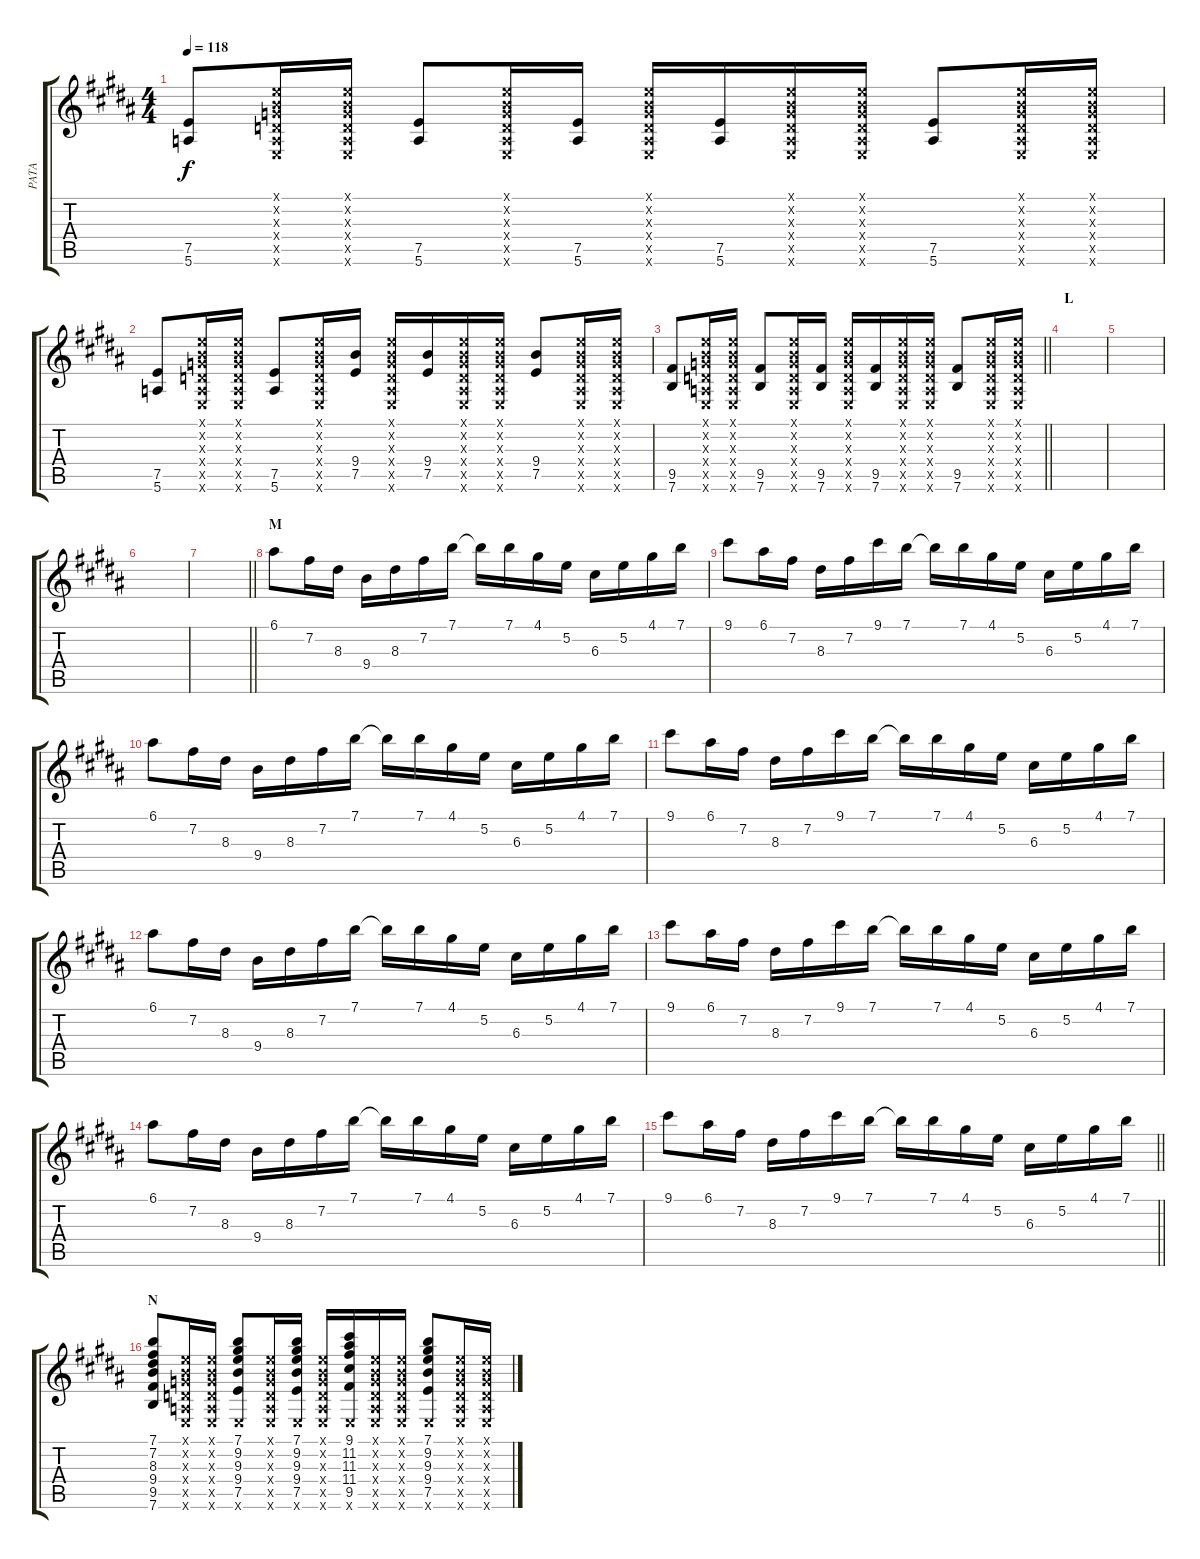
\track ("PATA" "PATA") {instrument distortionguitar}
\staff {score tabs}
\tuning (E4 B3 G3 D3 A2 E2) {hide}
\ts (4 4)
\tempo 118
\clef g2
\ks b
(7.5 5.6).8{dy f} (0.1{x} 0.2{x} 0.3{x} 0.4{x} 0.5{x} 0.6{x}).16 (0.1{x} 0.2{x} 0.3{x} 0.4{x} 0.5{x} 0.6{x}).16 (7.5 5.6).8 (0.1{x} 0.2{x} 0.3{x} 0.4{x} 0.5{x} 0.6{x}).16 (7.5 5.6).16 (0.1{x} 0.2{x} 0.3{x} 0.4{x} 0.5{x} 0.6{x}).16 (7.5 5.6).16 (0.1{x} 0.2{x} 0.3{x} 0.4{x} 0.5{x} 0.6{x}).16 (0.1{x} 0.2{x} 0.3{x} 0.4{x} 0.5{x} 0.6{x}).16 (7.5 5.6).8 (0.1{x} 0.2{x} 0.3{x} 0.4{x} 0.5{x} 0.6{x}).16 (0.1{x} 0.2{x} 0.3{x} 0.4{x} 0.5{x} 0.6{x}).16 |
(7.5 5.6).8 (0.1{x} 0.2{x} 0.3{x} 0.4{x} 0.5{x} 0.6{x}).16 (0.1{x} 0.2{x} 0.3{x} 0.4{x} 0.5{x} 0.6{x}).16 (7.5 5.6).8 (0.1{x} 0.2{x} 0.3{x} 0.4{x} 0.5{x} 0.6{x}).16 (9.4 7.5).16 (0.1{x} 0.2{x} 0.3{x} 0.4{x} 0.5{x} 0.6{x}).16 (9.4 7.5).16 (0.1{x} 0.2{x} 0.3{x} 0.4{x} 0.5{x} 0.6{x}).16 (0.1{x} 0.2{x} 0.3{x} 0.4{x} 0.5{x} 0.6{x}).16 (9.4 7.5).8 (0.1{x} 0.2{x} 0.3{x} 0.4{x} 0.5{x} 0.6{x}).16 (0.1{x} 0.2{x} 0.3{x} 0.4{x} 0.5{x} 0.6{x}).16 |
\barLineRight lightlight
(9.5 7.6).8 (0.1{x} 0.2{x} 0.3{x} 0.4{x} 0.5{x} 0.6{x}).16 (0.1{x} 0.2{x} 0.3{x} 0.4{x} 0.5{x} 0.6{x}).16 (9.5 7.6).8 (0.1{x} 0.2{x} 0.3{x} 0.4{x} 0.5{x} 0.6{x}).16 (9.5 7.6).16 (0.1{x} 0.2{x} 0.3{x} 0.4{x} 0.5{x} 0.6{x}).16 (9.5 7.6).16 (0.1{x} 0.2{x} 0.3{x} 0.4{x} 0.5{x} 0.6{x}).16 (0.1{x} 0.2{x} 0.3{x} 0.4{x} 0.5{x} 0.6{x}).16 (9.5 7.6).8 (0.1{x} 0.2{x} 0.3{x} 0.4{x} 0.5{x} 0.6{x}).16 (0.1{x} 0.2{x} 0.3{x} 0.4{x} 0.5{x} 0.6{x}).16 |
\section ("" "L")
|
|
|
\barLineRight lightlight
|
\section ("" "M")
6.1.8 7.2.16 8.3.16 9.4.16 8.3.16 7.2.16 7.1.16 7.1{t}.16 7.1.16 4.1.16 5.2.16 6.3.16 5.2.16 4.1.16 7.1.16 |
9.1.8 6.1.16 7.2.16 8.3.16 7.2.16 9.1.16 7.1.16 7.1{t}.16 7.1.16 4.1.16 5.2.16 6.3.16 5.2.16 4.1.16 7.1.16 |
6.1.8 7.2.16 8.3.16 9.4.16 8.3.16 7.2.16 7.1.16 7.1{t}.16 7.1.16 4.1.16 5.2.16 6.3.16 5.2.16 4.1.16 7.1.16 |
9.1.8 6.1.16 7.2.16 8.3.16 7.2.16 9.1.16 7.1.16 7.1{t}.16 7.1.16 4.1.16 5.2.16 6.3.16 5.2.16 4.1.16 7.1.16 |
6.1.8 7.2.16 8.3.16 9.4.16 8.3.16 7.2.16 7.1.16 7.1{t}.16 7.1.16 4.1.16 5.2.16 6.3.16 5.2.16 4.1.16 7.1.16 |
9.1.8 6.1.16 7.2.16 8.3.16 7.2.16 9.1.16 7.1.16 7.1{t}.16 7.1.16 4.1.16 5.2.16 6.3.16 5.2.16 4.1.16 7.1.16 |
6.1.8 7.2.16 8.3.16 9.4.16 8.3.16 7.2.16 7.1.16 7.1{t}.16 7.1.16 4.1.16 5.2.16 6.3.16 5.2.16 4.1.16 7.1.16 |
\barLineRight lightlight
9.1.8 6.1.16 7.2.16 8.3.16 7.2.16 9.1.16 7.1.16 7.1{t}.16 7.1.16 4.1.16 5.2.16 6.3.16 5.2.16 4.1.16 7.1.16 |
\section ("" "N")
(7.1 7.2 8.3 9.4 9.5 7.6).8 (0.1{x} 0.2{x} 0.3{x} 0.4{x} 0.5{x} 0.6{x}).16 (0.1{x} 0.2{x} 0.3{x} 0.4{x} 0.5{x} 0.6{x}).16 (7.1 9.2 9.3 9.4 7.5 0.6{x}).8 (0.1{x} 0.2{x} 0.3{x} 0.4{x} 0.5{x} 0.6{x}).16 (7.1 9.2 9.3 9.4 7.5 0.6{x}).16 (0.1{x} 0.2{x} 0.3{x} 0.4{x} 0.5{x} 0.6{x}).16 (9.1 11.2 11.3 11.4 9.5 0.6{x}).16 (0.1{x} 0.2{x} 0.3{x} 0.4{x} 0.5{x} 0.6{x}).16 (0.1{x} 0.2{x} 0.3{x} 0.4{x} 0.5{x} 0.6{x}).16 (7.1 9.2 9.3 9.4 7.5 0.6{x}).8 (0.1{x} 0.2{x} 0.3{x} 0.4{x} 0.5{x} 0.6{x}).16 (0.1{x} 0.2{x} 0.3{x} 0.4{x} 0.5{x} 0.6{x}).16
